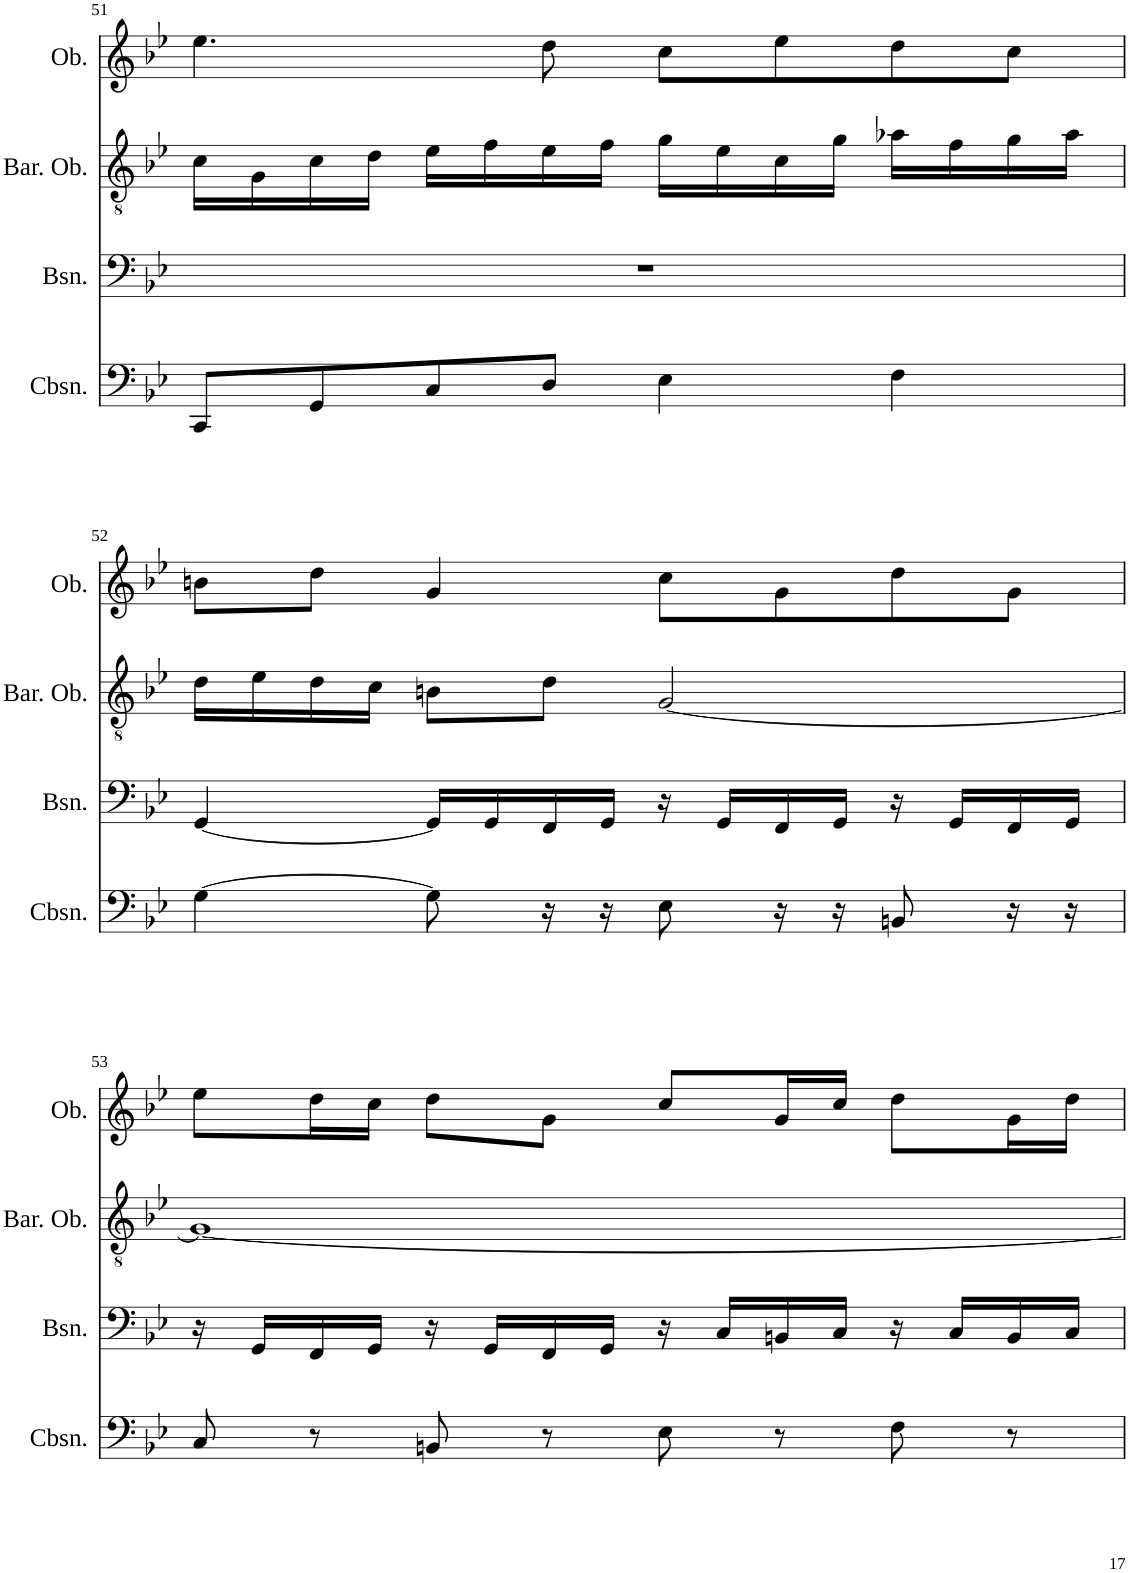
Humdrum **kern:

**kern	**kern	**kern	**kern
*part4	*part3	*part2	*part1
*staff4	*staff3	*staff2	*staff1
*I"Contrabassoon	*I"Bassoon	*I"Baritone Oboe	*I"Oboe
*I'Cbsn.	*I'Bsn.	*I'Bar. Ob.	*I'Ob.
!!LO:PB:g=z
*clefF4	*clefF4	*clefGv2	*clefG2
*Trd7c12	*	*	*
*k[b-e-]	*k[b-e-]	*k[b-e-]	*k[b-e-]
*M4/4	*M4/4	*M4/4	*M4/4
*met(c)	*met(c)	*met(c)	*met(c)
=51	=51	=51	=51
8CC/L	1r	16c\LL	4.ee-\
.	.	16G\	.
8GG/	.	16c\	.
.	.	16d\JJ	.
8C/	.	16e-\LL	.
.	.	16f\	.
8D/J	.	16e-\	8dd\
.	.	16f\JJ	.
4E-\	.	16g\LL	8cc\L
.	.	16e-\	.
.	.	16c\	8ee-\
.	.	16g\JJ	.
4F\	.	16a-X\LL	8dd\
.	.	16f\	.
.	.	16g\	8cc\J
.	.	16a-\JJ	.
!!LO:LB:g=z
=52	=52	=52	=52
[4G\	[4GG/	16d\LL	8bn\L
.	.	16e-\	.
.	.	16d\	8dd\J
.	.	16c\JJ	.
8G\]	16GG/LL]	8Bn\L	4g/
.	16GG/	.	.
16r	16FF/	8d\J	.
16r	16GG/JJ	.	.
8E-\	16r	[2G/	8cc\L
.	16GG/LL	.	.
16r	16FF/	.	8g\
16r	16GG/JJ	.	.
8BBn/	16r	.	8dd\
.	16GG/LL	.	.
16r	16FF/	.	8g\J
16r	16GG/JJ	.	.
!!LO:LB:g=z
=53	=53	=53	=53
8C/	16r	1G_	8ee-\L
.	16GG/LL	.	.
8r	16FF/	.	16dd\L
.	16GG/JJ	.	16cc\JJ
8BBn/	16r	.	8dd\L
.	16GG/LL	.	.
8r	16FF/	.	8g\J
.	16GG/JJ	.	.
8E-\	16r	.	8cc/L
.	16C/LL	.	.
8r	16BBn/	.	16g/L
.	16C/JJ	.	16cc/JJ
8F\	16r	.	8dd\L
.	16C/LL	.	.
8r	16BB/	.	16g\L
.	16C/JJ	.	16dd\JJ
=	=	=	=
*-	*-	*-	*-
